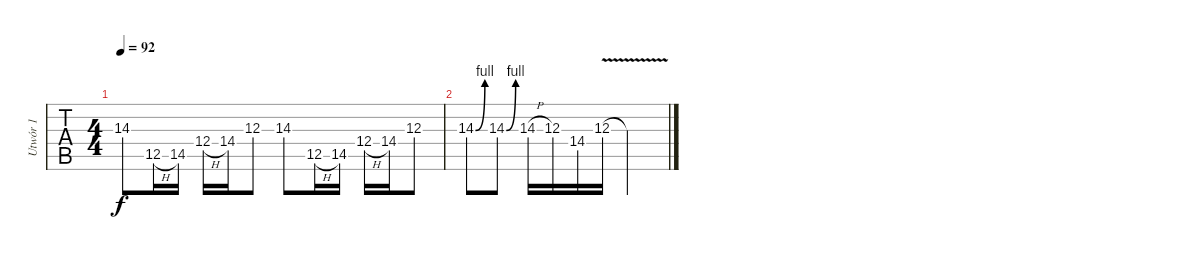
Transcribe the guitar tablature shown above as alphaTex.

\track ("Utwór 1" "Utwór 1") {instrument overdrivenguitar}
\staff {tabs}
\tuning (E4 B3 G3 D3 A2 E2) {hide}
\ts (4 4)
\tempo 92
\clef g2
\ks c
14.3.8{dy f} 12.5{h}.16 14.5.16 12.4{h}.16 14.4.16 12.3.8 14.3.8 12.5{h}.16 14.5.16 12.4{h}.16 14.4.16 12.3.8 |
14.3{be (bend 0 0 60 4)}.8 14.3{be (bend 0 0 60 4)}.8 14.3{h}.16 12.3.16 14.4.16 12.3{v}.16 12.3{v t}.2
